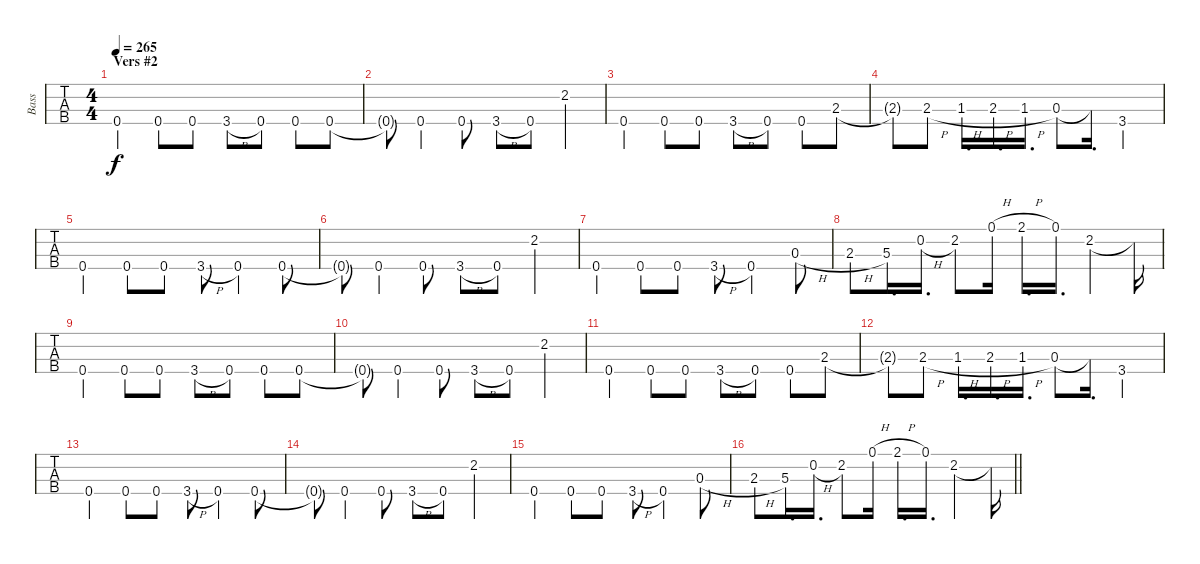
\track ("Bass" "Bass") {instrument electricbassfinger}
\staff {tabs}
\tuning (Gb2 Db2 Ab1 Eb1) {hide}
\ts (4 4)
\section ("" "Vers #2")
\tempo 265
\clef f4
\ks c
0.4.4{dy f} 0.4.8 0.4.8 3.4{h}.8 0.4.8 0.4.8 0.4.8 |
0.4{t}.8 0.4.4 0.4.8 3.4{h}.8 0.4.8 2.2.4 |
0.4.4 0.4.8 0.4.8 3.4{h}.8 0.4.8 0.4.8 2.3.8 |
2.3{t}.8 2.3{h}.8 1.3{h}.16{d} 2.3{h}.16{d} 1.3{h}.16{d} 0.3.8 0.3{t}.16{d} 3.4.4 |
0.4.4 0.4.8 0.4.8 3.4{h}.8 0.4.4 0.4.8 |
0.4{t}.8 0.4.4 0.4.8 3.4{h}.8 0.4.8 2.2.4 |
0.4.4 0.4.8 0.4.8 3.4{h}.8 0.4.4 0.3{h}.8 |
2.3{h}.8 5.3.16{d} 0.2{h}.16{d} 2.2.8 0.1{h}.16 2.1{h}.16{d} 0.1.16{d} 2.2.4 2.2{t}.16 |
0.4.4 0.4.8 0.4.8 3.4{h}.8 0.4.8 0.4.8 0.4.8 |
0.4{t}.8 0.4.4 0.4.8 3.4{h}.8 0.4.8 2.2.4 |
0.4.4 0.4.8 0.4.8 3.4{h}.8 0.4.8 0.4.8 2.3.8 |
2.3{t}.8 2.3{h}.8 1.3{h}.16{d} 2.3{h}.16{d} 1.3{h}.16{d} 0.3.8 0.3{t}.16{d} 3.4.4 |
0.4.4 0.4.8 0.4.8 3.4{h}.8 0.4.4 0.4.8 |
0.4{t}.8 0.4.4 0.4.8 3.4{h}.8 0.4.8 2.2.4 |
0.4.4 0.4.8 0.4.8 3.4{h}.8 0.4.4 0.3{h}.8 |
\barLineRight lightlight
2.3{h}.8 5.3.16{d} 0.2{h}.16{d} 2.2.8 0.1{h}.16 2.1{h}.16{d} 0.1.16{d} 2.2.4 2.2{t}.16
